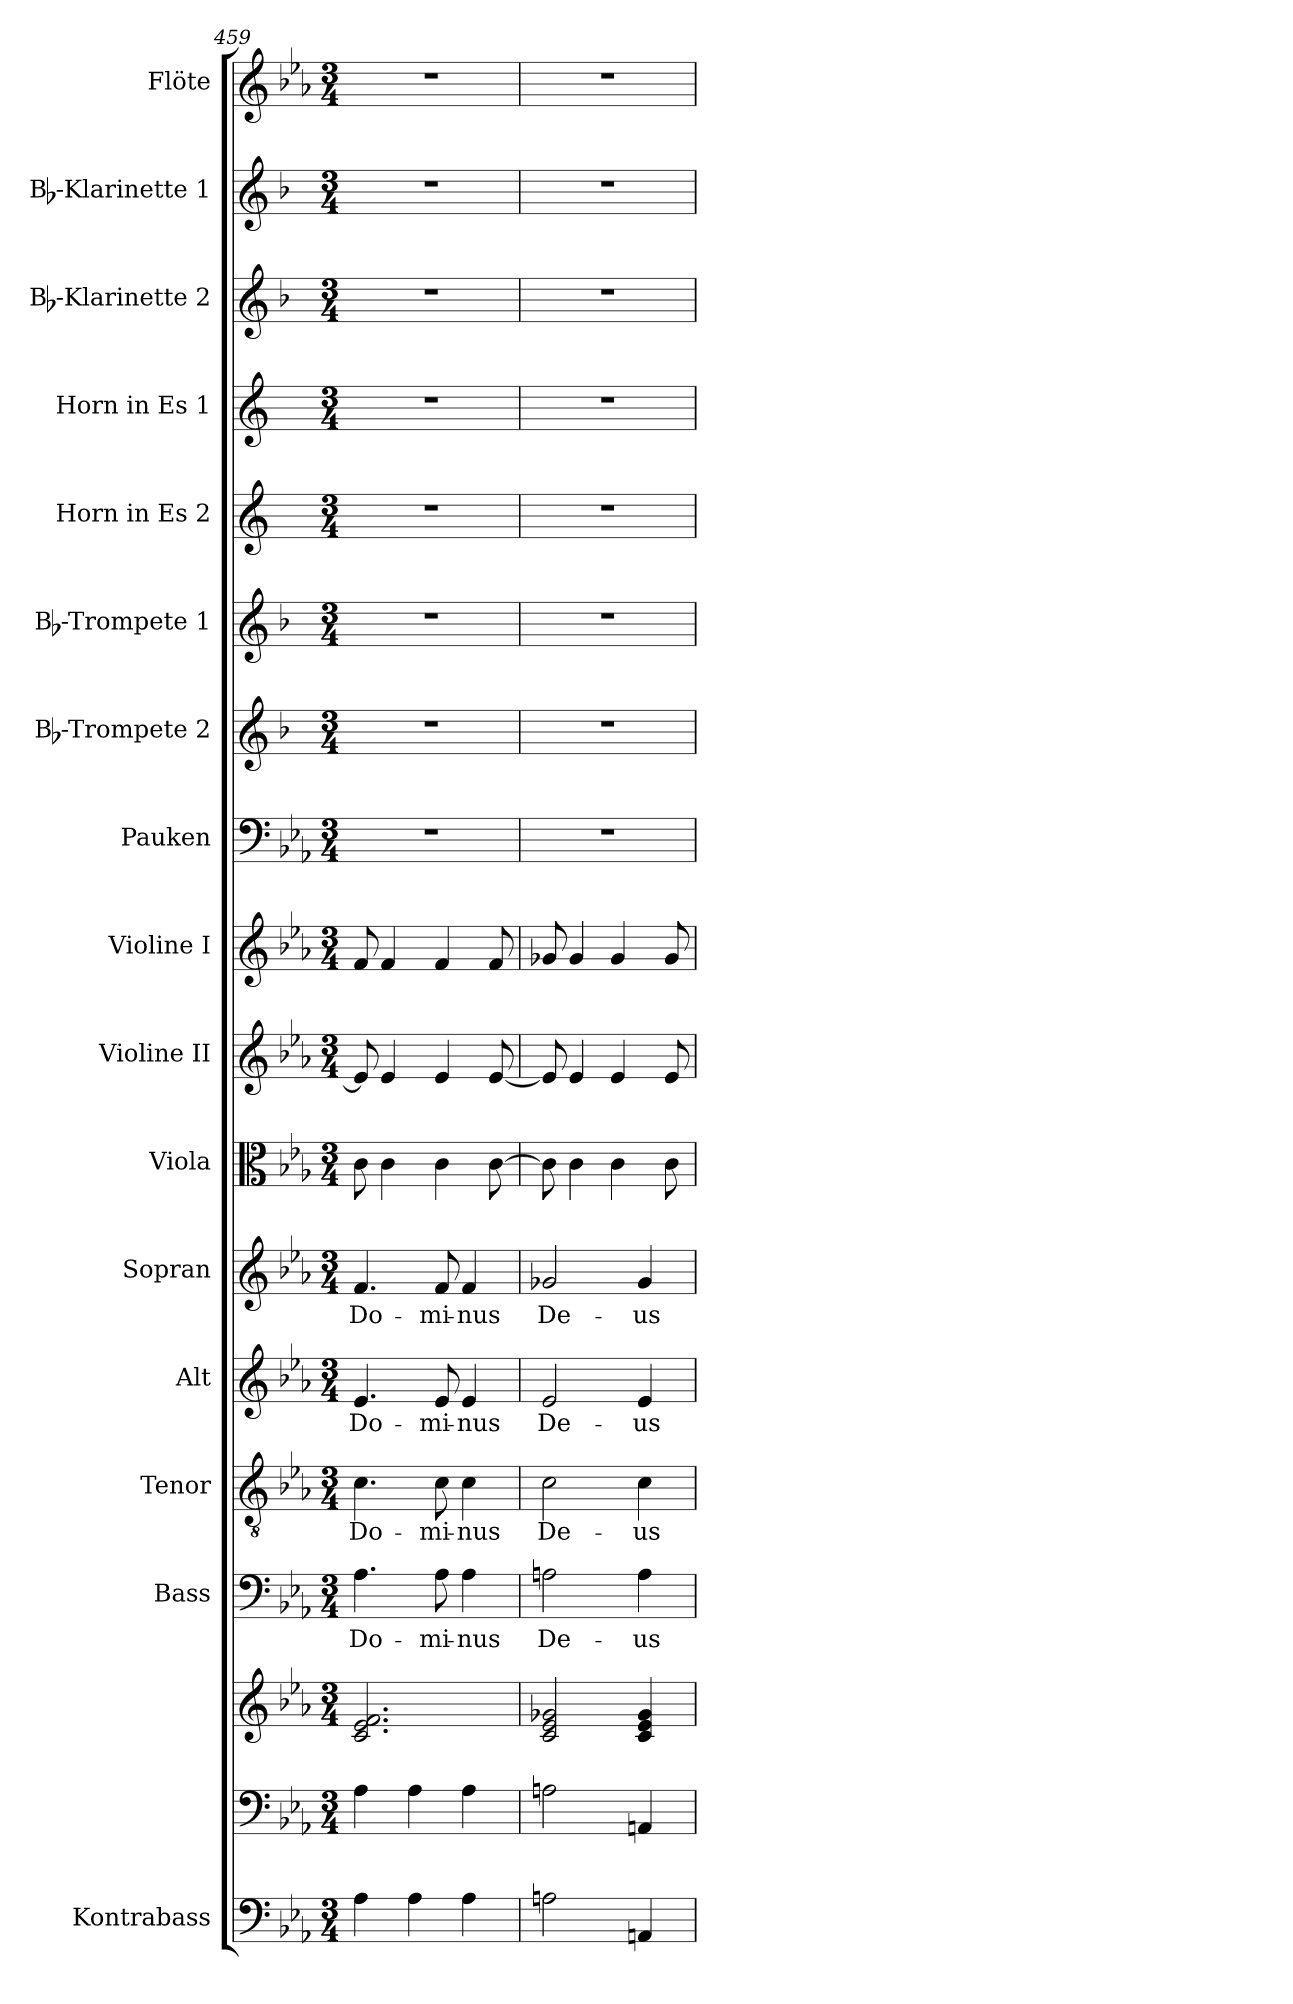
**kern	**kern	**kern	**kern	**text	**kern	**text	**kern	**text	**kern	**text	**kern	**kern	**kern	**kern	**kern	**kern	**kern	**kern	**kern	**kern	**kern
*part17	*part16	*part16	*part15	*part15	*part14	*part14	*part13	*part13	*part12	*part12	*part11	*part10	*part9	*part8	*part7	*part6	*part5	*part4	*part3	*part2	*part1
*staff18	*staff17	*staff16	*staff15	*staff15	*staff14	*staff14	*staff13	*staff13	*staff12	*staff12	*staff11	*staff10	*staff9	*staff8	*staff7	*staff6	*staff5	*staff4	*staff3	*staff2	*staff1
*I"Kontrabass	*	*	*I"Bass	*	*I"Tenor	*	*I"Alt	*	*I"Sopran	*	*I"Viola	*I"Violine II	*I"Violine I	*I"Pauken	*I"Bb-Trompete 2	*I"Bb-Trompete 1	*I"Horn in Es 2	*I"Horn in Es 1	*I"Bb-Klarinette 2	*I"Bb-Klarinette 1	*I"Flöte
*I'Kb.	*	*	*I'B.	*	*I'T.	*	*I'A.	*	*I'S.	*	*I'Vla.	*I'Vl. II	*I'Vl. I	*I'Pk.	*I'Bb Trp. 2	*I'Bb Trp. 1	*	*	*I'Bb Kl. 2	*I'Bb Kl. 1	*I'Fl.
*clefF4	*clefF4	*clefG2	*clefF4	*	*clefGv2	*	*clefG2	*	*clefG2	*	*clefC3	*clefG2	*clefG2	*clefF4	*clefG2	*clefG2	*clefG2	*clefG2	*clefG2	*clefG2	*clefG2
*ITrd7c12	*	*	*	*	*	*	*	*	*	*	*	*	*	*	*ITrd1c2	*ITrd1c2	*ITrd5c9	*ITrd5c9	*ITrd1c2	*ITrd1c2	*
*k[b-e-a-]	*k[b-e-a-]	*k[b-e-a-]	*k[b-e-a-]	*	*k[b-e-a-]	*	*k[b-e-a-]	*	*k[b-e-a-]	*	*k[b-e-a-]	*k[b-e-a-]	*k[b-e-a-]	*k[b-e-a-]	*k[b-e-a-]	*k[b-e-a-]	*k[b-e-a-]	*k[b-e-a-]	*k[b-e-a-]	*k[b-e-a-]	*k[b-e-a-]
*E-:	*E-:	*E-:	*E-:	*	*E-:	*	*E-:	*	*E-:	*	*E-:	*E-:	*E-:	*E-:	*E-:	*E-:	*E-:	*E-:	*E-:	*E-:	*E-:
*M3/4	*M3/4	*M3/4	*M3/4	*	*M3/4	*	*M3/4	*	*M3/4	*	*M3/4	*M3/4	*M3/4	*M3/4	*M3/4	*M3/4	*M3/4	*M3/4	*M3/4	*M3/4	*M3/4
=459	=459	=459	=459	=459	=459	=459	=459	=459	=459	=459	=459	=459	=459	=459	=459	=459	=459	=459	=459	=459	=459
!	!	!	!	!LO:LY:b	!	!LO:LY:b	!	!LO:LY:b	!	!LO:LY:b	!	!	!	!	!	!	!	!	!	!	!
4AA-\	4A-\	2.c/ 2.e-/ 2.f/	4.A-\	Do-	4.c\	Do-	4.e-/	Do-	4.f/	Do-	8c\	8e-/]	8f/	2.r	2.r	2.r	2.r	2.r	2.r	2.r	2.r
.	.	.	.	.	.	.	.	.	.	.	4c\	4e-/	4f/	.	.	.	.	.	.	.	.
4AA-\	4A-\	.	.	.	.	.	.	.	.	.	.	.	.	.	.	.	.	.	.	.	.
!	!	!	!	!LO:LY:b	!	!LO:LY:b	!	!LO:LY:b	!	!LO:LY:b	!	!	!	!	!	!	!	!	!	!	!
.	.	.	8A-\	-mi-	8c\	-mi-	8e-/	-mi-	8f/	-mi-	4c\	4e-/	4f/	.	.	.	.	.	.	.	.
!	!	!	!	!LO:LY:b	!	!LO:LY:b	!	!LO:LY:b	!	!LO:LY:b	!	!	!	!	!	!	!	!	!	!	!
4AA-\	4A-\	.	4A-\	-nus	4c\	-nus	4e-/	-nus	4f/	-nus	.	.	.	.	.	.	.	.	.	.	.
.	.	.	.	.	.	.	.	.	.	.	[8c\	[8e-/	8f/	.	.	.	.	.	.	.	.
=460	=460	=460	=460	=460	=460	=460	=460	=460	=460	=460	=460	=460	=460	=460	=460	=460	=460	=460	=460	=460	=460
!	!	!	!	!LO:LY:b	!	!LO:LY:b	!	!LO:LY:b	!	!LO:LY:b	!	!	!	!	!	!	!	!	!	!	!
2AAn\	2An\	2c/ 2e-/ 2g-X/	2An\	De-	2c\	De-	2e-/	De-	2g-X/	De-	8c\]	8e-/]	8g-X/	2.r	2.r	2.r	2.r	2.r	2.r	2.r	2.r
.	.	.	.	.	.	.	.	.	.	.	4c\	4e-/	4g-/	.	.	.	.	.	.	.	.
.	.	.	.	.	.	.	.	.	.	.	4c\	4e-/	4g-/	.	.	.	.	.	.	.	.
!	!	!	!	!LO:LY:b	!	!LO:LY:b	!	!LO:LY:b	!	!LO:LY:b	!	!	!	!	!	!	!	!	!	!	!
4AAAn/	4AAn/	4c/ 4e-/ 4g-/	4A\	-us	4c\	-us	4e-/	-us	4g-/	-us	.	.	.	.	.	.	.	.	.	.	.
.	.	.	.	.	.	.	.	.	.	.	8c\	8e-/	8g-/	.	.	.	.	.	.	.	.
=	=	=	=	=	=	=	=	=	=	=	=	=	=	=	=	=	=	=	=	=	=
*-	*-	*-	*-	*-	*-	*-	*-	*-	*-	*-	*-	*-	*-	*-	*-	*-	*-	*-	*-	*-	*-
